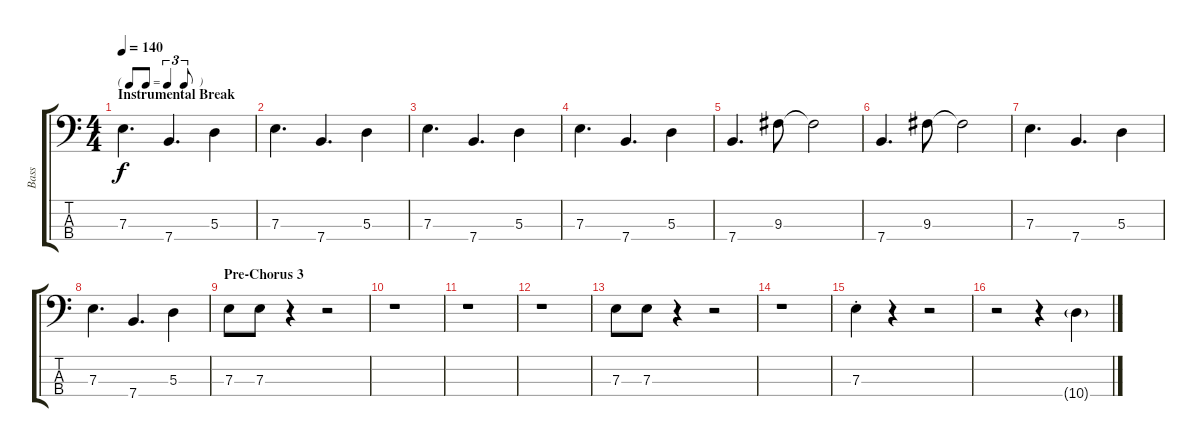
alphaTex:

\track ("Bass" "Bass") {instrument electricbassfinger}
\staff {score tabs}
\tuning (G2 D2 A1 E1) {hide}
\ts (4 4)
\tf triplet8th
\section ("" "Instrumental Break")
\tempo 140
\clef f4
\ks c
7.3.4{d dy f} 7.4.4{d} 5.3.4 |
7.3.4{d} 7.4.4{d} 5.3.4 |
7.3.4{d} 7.4.4{d} 5.3.4 |
7.3.4{d} 7.4.4{d} 5.3.4 |
7.4.4{d} 9.3.8 9.3{t}.2 |
7.4.4{d} 9.3.8 9.3{t}.2 |
7.3.4{d} 7.4.4{d} 5.3.4 |
7.3.4{d} 7.4.4{d} 5.3.4 |
\section ("" "Pre-Chorus 3")
7.3.8 7.3.8 r.4 r.2 |
r.1 |
r.1 |
r.1 |
7.3.8 7.3.8 r.4 r.2 |
r.1 |
7.3{st}.4 r.4 r.2 |
r.2 r.4 10.4{ss g}.4
